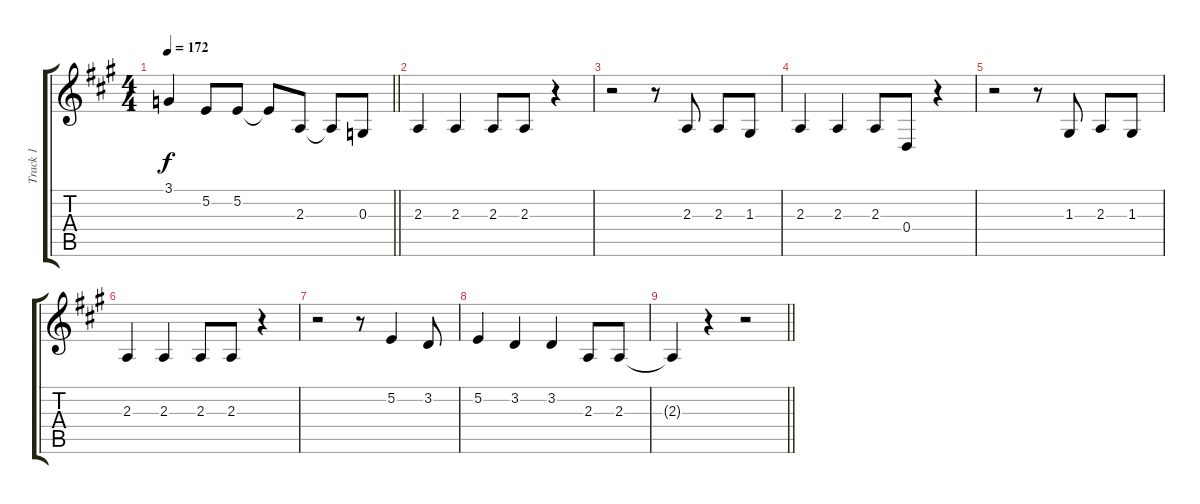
\track ("Track 1" "Track 1") {instrument altosax}
\staff {score tabs}
\tuning (E4 B3 G3 D3 A2 E2) {hide}
\ts (4 4)
\tempo 172
\clef g2
\barLineRight lightlight
\ks a
3.1{t}.4{dy f} 5.2.8 5.2.8 5.2{t}.8 2.3.8 2.3{t}.8 0.3.8 |
2.3.4 2.3.4 2.3.8 2.3.8 r.4 |
r.2 r.8 2.3.8 2.3.8 1.3.8 |
2.3.4 2.3.4 2.3.8 0.4.8 r.4 |
r.2 r.8 1.3.8 2.3.8 1.3.8 |
2.3.4 2.3.4 2.3.8 2.3.8 r.4 |
r.2 r.8 5.2.4 3.2.8 |
5.2.4 3.2.4 3.2.4 2.3.8 2.3.8 |
\barLineRight lightlight
2.3{t}.4 r.4 r.2
